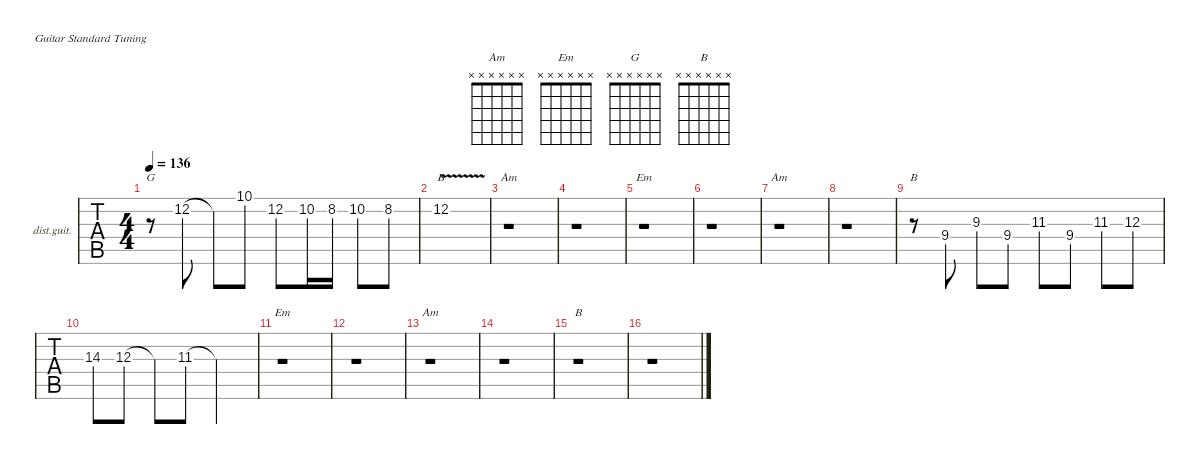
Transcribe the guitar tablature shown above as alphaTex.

\defaultSystemsLayout 4
\hideDynamics
\bracketExtendMode nobrackets
\firstSystemTrackNameOrientation horizontal
\track ("Distortion Guitar" "dist.guit.") {instrument distortionguitar}
\staff {tabs}
\tuning (E4 B3 G3 D3 A2 E2)
\chord ("Am" 0 1 2 2 0 x) {showdiagram false showfingering false}
\chord ("Em" x x x x x x)
\chord ("Am" x x x x x x)
\chord ("G" x x x x x x)
\chord ("B" x 12 x x x x) {firstfret 12 showdiagram false showfingering false}
\chord ("B" 2 4 4 4 2 x) {showdiagram false showfingering false barre 2}
\chord ("B" x x x x x x)
\ts (4 4)
\tempo 136
\clef g2
\ks c
r.8{ch "G" dy mf} 12.2.8 12.2{t}.8 10.1.8 12.2.8 10.2.16 8.2.16 10.2.8 8.2.8 |
12.2{v}.1{ch "B"} |
r.1{ch "Am"} |
r.1 |
r.1{ch "Em"} |
r.1 |
r.1{ch "Am"} |
r.1 |
r.8{ch "B"} 9.4.8 9.3.8 9.4.8 11.3{acc #}.8 9.4.8 11.3{acc #}.8 12.3.8 |
14.3.8 12.3.8 12.3{t}.8 11.3{acc #}.8 11.3{t acc #}.2 |
r.1{ch "Em"} |
r.1 |
r.1{ch "Am"} |
r.1 |
r.1{ch "B"} |
r.1
